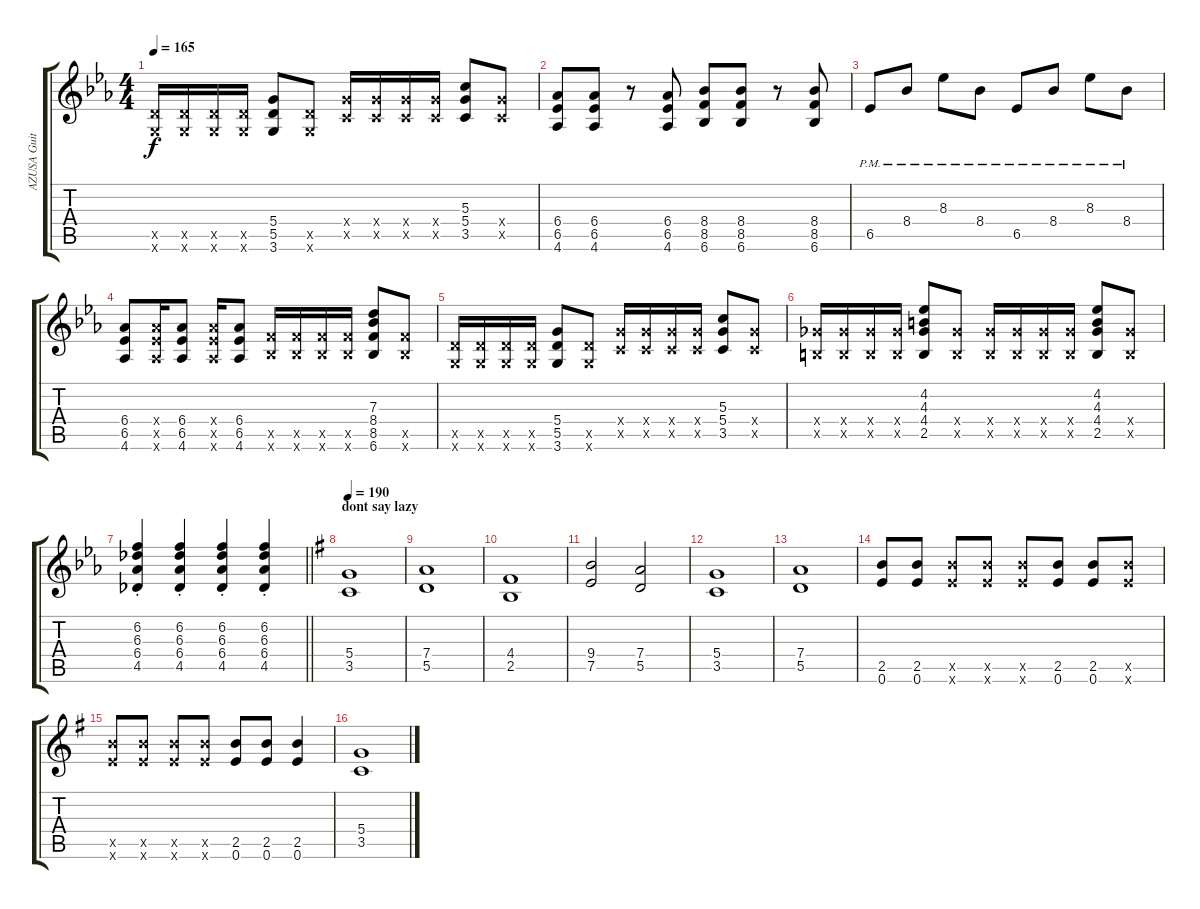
\track ("AZUSA Guitar" "AZUSA Guit") {instrument distortionguitar}
\staff {score tabs}
\tuning (E4 B3 G3 D3 A2 E2) {hide}
\ts (4 4)
\tempo 165
\clef g2
\ks eb
(5.5{x} 3.6{x}).16{dy f} (5.5{x} 3.6{x}).16 (5.5{x} 3.6{x}).16 (5.5{x} 3.6{x}).16 (5.4 5.5 3.6).8 (5.5{x} 3.6{x}).8 (5.4{x} 3.5{x}).16 (5.4{x} 3.5{x}).16 (5.4{x} 3.5{x}).16 (5.4{x} 3.5{x}).16 (5.3 5.4 3.5).8 (5.4{x} 3.5{x}).8 |
(6.4 6.5 4.6).8 (6.4 6.5 4.6).8 r.8 (6.4 6.5 4.6).8 (8.4 8.5 6.6).8 (8.4 8.5 6.6).8 r.8 (8.4 8.5 6.6).8 |
6.5{pm}.8 8.4{pm}.8 8.3{pm}.8 8.4{pm}.8 6.5{pm}.8 8.4{pm}.8 8.3{pm}.8 8.4{pm}.8 |
(6.4 6.5 4.6).8 (6.4{x} 6.5{x} 4.6{x}).16 (6.4 6.5 4.6).8 (6.4{x} 6.5{x} 4.6{x}).16 (6.4 6.5 4.6).8 (8.5{x} 6.6{x}).16 (8.5{x} 6.6{x}).16 (8.5{x} 6.6{x}).16 (8.5{x} 6.6{x}).16 (7.3 8.4 8.5 6.6).8 (8.5{x} 6.6{x}).8 |
(5.5{x} 3.6{x}).16 (5.5{x} 3.6{x}).16 (5.5{x} 3.6{x}).16 (5.5{x} 3.6{x}).16 (5.4 5.5 3.6).8 (5.5{x} 3.6{x}).8 (5.4{x} 3.5{x}).16 (5.4{x} 3.5{x}).16 (5.4{x} 3.5{x}).16 (5.4{x} 3.5{x}).16 (5.3 5.4 3.5).8 (5.4{x} 3.5{x}).8 |
(4.4{x} 2.5{x}).16 (4.4{x} 2.5{x}).16 (4.4{x} 2.5{x}).16 (4.4{x} 2.5{x}).16 (4.2 4.3 4.4 2.5).8 (4.4{x} 2.5{x}).8 (4.4{x} 2.5{x}).16 (4.4{x} 2.5{x}).16 (4.4{x} 2.5{x}).16 (4.4{x} 2.5{x}).16 (4.2 4.3 4.4 2.5).8 (4.4{x} 2.5{x}).8 |
\barLineRight lightlight
(6.2{st} 6.3{st} 6.4{st} 4.5{st}).4 (6.2{st} 6.3{st} 6.4{st} 4.5{st}).4 (6.2{st} 6.3{st} 6.4{st} 4.5{st}).4 (6.2{st} 6.3{st} 6.4{st} 4.5{st}).4 |
\section ("" "dont say lazy")
\tempo 190
\ks g
(5.4 3.5).1 |
(7.4 5.5).1 |
(4.4 2.5).1 |
(9.4 7.5).2 (7.4 5.5).2 |
(5.4 3.5).1 |
(7.4 5.5).1 |
(2.5 0.6).8{ot 8vb} (2.5 0.6).8{ot 8vb} (2.5{x} 0.6{x}).8{ot 8vb} (2.5{x} 0.6{x}).8{ot 8vb} (2.5{x} 0.6{x}).8{ot 8vb} (2.5 0.6).8{ot 8vb} (2.5 0.6).8{ot 8vb} (2.5{x} 0.6{x}).8{ot 8vb} |
(2.5{x} 0.6{x}).8{ot 8vb} (2.5{x} 0.6{x}).8{ot 8vb} (2.5{x} 0.6{x}).8{ot 8vb} (2.5{x} 0.6{x}).8{ot 8vb} (2.5 0.6).8{ot 8vb} (2.5 0.6).8{ot 8vb} (2.5 0.6).4{ot 8vb} |
(5.4 3.5).1
